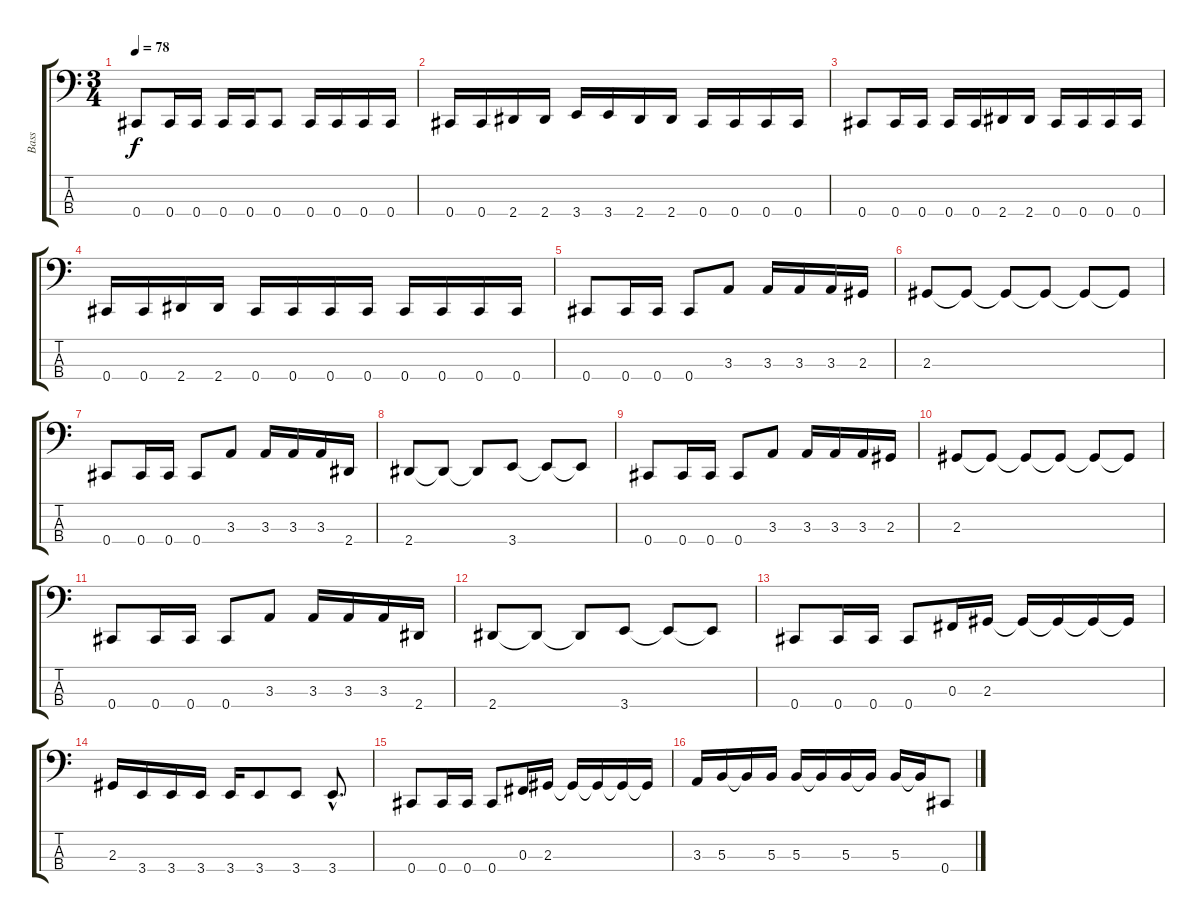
\track ("Bass" "Bass") {instrument electricbasspick}
\staff {score tabs}
\tuning (E2 B1 Gb1 Db1) {hide}
\ts (3 4)
\tempo 78
\clef f4
\ks c
0.4.8{dy f} 0.4.16 0.4.16 0.4.16 0.4.16 0.4.8 0.4.16 0.4.16 0.4.16 0.4.16 |
0.4.16 0.4.16 2.4.16 2.4.16 3.4.16 3.4.16 2.4.16 2.4.16 0.4.16 0.4.16 0.4.16 0.4.16 |
0.4.8 0.4.16 0.4.16 0.4.16 0.4.16 2.4.16 2.4.16 0.4.16 0.4.16 0.4.16 0.4.16 |
0.4.16 0.4.16 2.4.16 2.4.16 0.4.16 0.4.16 0.4.16 0.4.16 0.4.16 0.4.16 0.4.16 0.4.16 |
0.4.8 0.4.16 0.4.16 0.4.8 3.3.8 3.3.16 3.3.16 3.3.16 2.3.16 |
2.3.8 2.3{t}.8 2.3{t}.8 2.3{t}.8 2.3{t}.8 2.3{t}.8 |
0.4.8 0.4.16 0.4.16 0.4.8 3.3.8 3.3.16 3.3.16 3.3.16 2.4.16 |
2.4.8 2.4{t}.8 2.4{t}.8 3.4.8 3.4{t}.8 3.4{t}.8 |
0.4.8 0.4.16 0.4.16 0.4.8 3.3.8 3.3.16 3.3.16 3.3.16 2.3.16 |
2.3.8 2.3{t}.8 2.3{t}.8 2.3{t}.8 2.3{t}.8 2.3{t}.8 |
0.4.8 0.4.16 0.4.16 0.4.8 3.3.8 3.3.16 3.3.16 3.3.16 2.4.16 |
2.4.8 2.4{t}.8 2.4{t}.8 3.4.8 3.4{t}.8 3.4{t}.8 |
0.4.8 0.4.16 0.4.16 0.4.8 0.3.16 2.3.16 2.3{t}.16 2.3{t}.16 2.3{t}.16 2.3{t}.16 |
2.3.16 3.4.16 3.4.16 3.4.16 3.4.16 3.4.8 3.4.8 3.4{hac}.8{d} |
0.4.8 0.4.16 0.4.16 0.4.8 0.3.16 2.3.16 2.3{t}.16 2.3{t}.16 2.3{t}.16 2.3{t}.16 |
3.3.16 5.3.16 5.3{t}.16 5.3.16 5.3.16 5.3{t}.16 5.3.16 5.3{t}.16 5.3.16 5.3{t}.16 0.4.8
